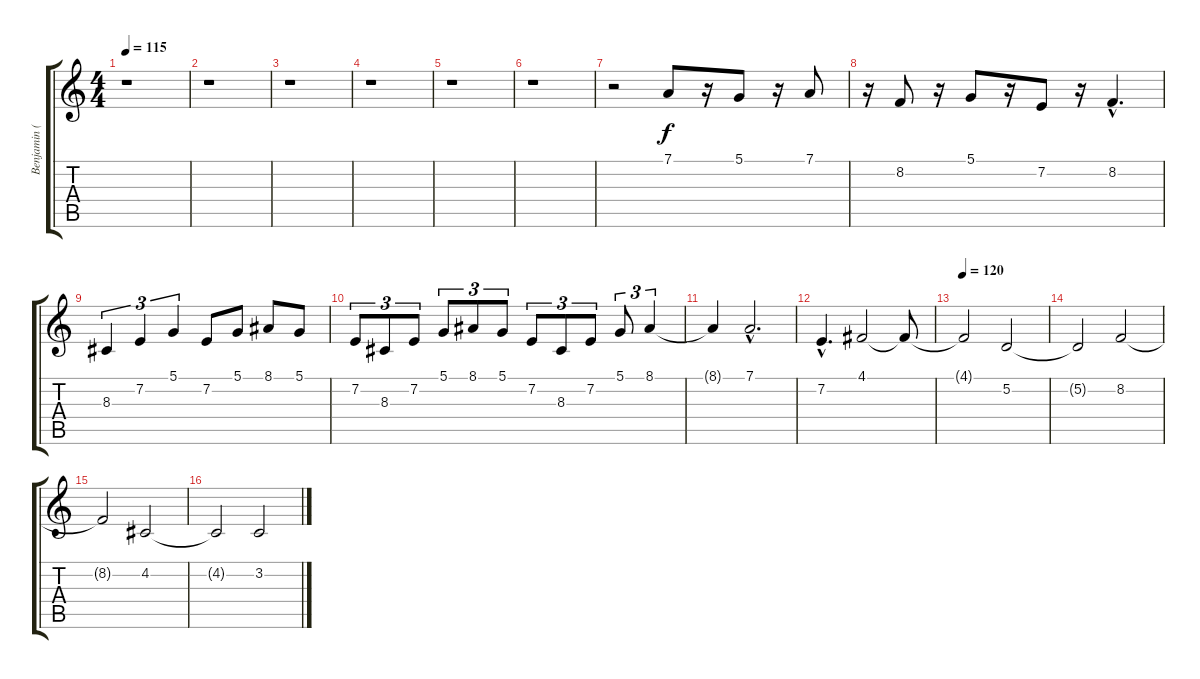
\track ("Benjamin (KeybMid)" "Benjamin (") {instrument churchorgan}
\staff {score tabs}
\tuning (D4 A3 F3 C3 G2 D2) {hide}
\ts (4 4)
\tempo 115
\clef g2
\ks c
r.1{dy f} |
r.1 |
r.1 |
r.1 |
r.1 |
r.1 |
r.2 7.1.8{volume 13 balance 6 instrument churchorgan} r.16 5.1.8 r.16 7.1.8 |
r.16 8.2.8 r.16 5.1.8 r.16 7.2.8 r.16 8.2{hac}.4{d} |
8.3.4{tu (3 2)} 7.2.4{tu (3 2)} 5.1.4{tu (3 2)} 7.2.8 5.1.8 8.1.8 5.1.8 |
7.2.8{tu (3 2)} 8.3.8{tu (3 2)} 7.2.8{tu (3 2)} 5.1.8{tu (3 2)} 8.1.8{tu (3 2)} 5.1.8{tu (3 2)} 7.2.8{tu (3 2)} 8.3.8{tu (3 2)} 7.2.8{tu (3 2)} 5.1.8{tu (3 2)} 8.1.4{tu (3 2)} |
8.1{t}.4 7.1{hac}.2{d} |
7.2{hac}.4{d} 4.1.2 4.1{t}.8 |
\tempo 120
4.1{t}.2 5.2.2 |
5.2{t}.2 8.2.2 |
8.2{t}.2 4.2.2 |
4.2{t}.2 3.2.2
